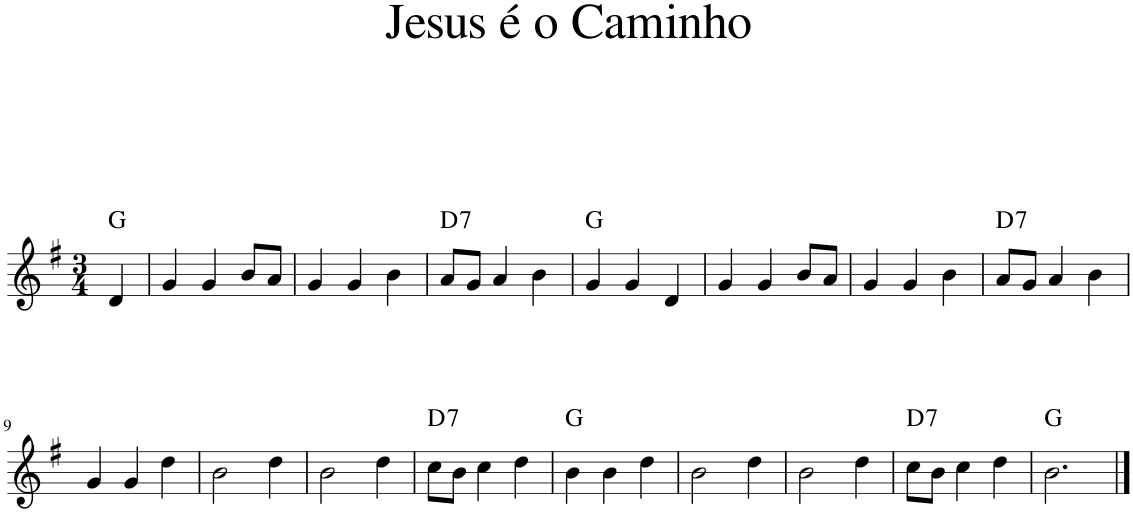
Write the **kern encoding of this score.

**kern	**harte
*part1	*part1
*staff1	*
*I"Piano	*
*I'Pno.	*
*clefG2	*
*k[f#]	*
*M3/4	*
=1	=1
4d/	G:maj
=2	=2
4g/	.
4g/	.
8b/L	.
8a/J	.
=3	=3
4g/	.
4g/	.
4b\	.
=4	=4
!	!LO:H:kt=7
8a/L	D:7
8g/J	.
4a/	.
4b\	.
=5	=5
4g/	G:maj
4g/	.
4d/	.
=6	=6
4g/	.
4g/	.
8b/L	.
8a/J	.
=7	=7
4g/	.
4g/	.
4b\	.
=8	=8
!	!LO:H:kt=7
8a/L	D:7
8g/J	.
4a/	.
4b\	.
!!LO:LB:g=z
=9	=9
4g/	.
4g/	.
4dd\	.
=10	=10
2b\	.
4dd\	.
=11	=11
2b\	.
4dd\	.
=12	=12
!	!LO:H:kt=7
8cc\L	D:7
8b\J	.
4cc\	.
4dd\	.
=13	=13
4b\	G:maj
4b\	.
4dd\	.
=14	=14
2b\	.
4dd\	.
=15	=15
2b\	.
4dd\	.
=16	=16
!	!LO:H:kt=7
8cc\L	D:7
8b\J	.
4cc\	.
4dd\	.
=17	=17
2.b\	G:maj
==	==
*-	*-
